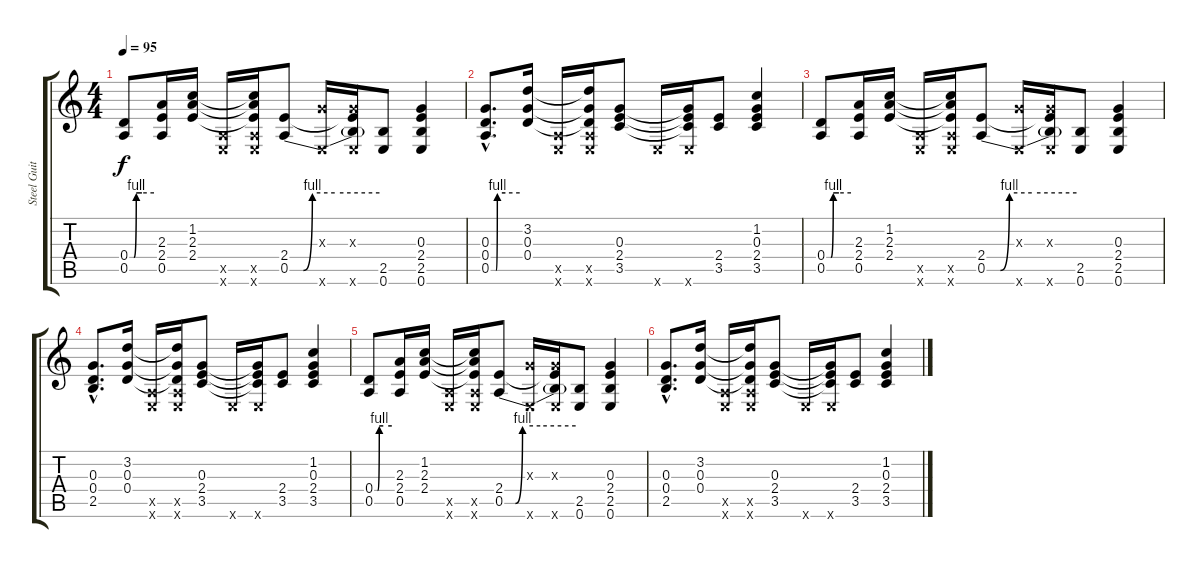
\track ("Steel Guitar (2)" "Steel Guit") {instrument acousticguitarsteel}
\staff {score tabs}
\tuning (E4 B3 G3 D3 A2 E2) {hide}
\ts (4 4)
\tempo 95
\clef g2
\ks c
(0.4{be (custom 0 0 10 0 16 4 30 4 60 4)} 0.5).8{dy f} (2.3 2.4 0.5).16 (1.2 2.3 2.4).16 (0.5{x} 0.6{x}).16 (1.2{t} 2.3{t} 2.4{t} 0.5{x} 0.6{x}).16 (2.4 0.5{be (custom 0 0 9 0 15 4 30 4 60 4)}).8 (0.3{x} 0.6{x}).16 (0.3{x} 2.4{t} 0.5{t} 0.6{x}).16 (2.5 0.6).8 (0.3 2.4 2.5 0.6).4 |
(0.3{hac} 0.4{hac} 0.5{be (custom 0 0 10 0 13 4 30 4 60 4) hac}).8{d} (3.2 0.3 0.4).16 (0.5{x} 0.6{x}).16 (3.2{t} 0.3{t} 0.4{t} 0.5{x} 0.6{x}).16 (0.3 2.4 3.5).8 0.6{x}.16 (0.3{t} 2.4{t} 3.5{t} 0.6{x}).16 (2.4 3.5).8 (1.2 0.3 2.4 3.5).4 |
(0.4{be (custom 0 0 10 0 16 4 30 4 60 4)} 0.5).8 (2.3 2.4 0.5).16 (1.2 2.3 2.4).16 (0.5{x} 0.6{x}).16 (1.2{t} 2.3{t} 2.4{t} 0.5{x} 0.6{x}).16 (2.4 0.5{be (custom 0 0 9 0 15 4 30 4 60 4)}).8 (0.3{x} 0.6{x}).16 (0.3{x} 2.4{t} 0.5{t} 0.6{x}).16 (2.5 0.6).8 (0.3 2.4 2.5 0.6).4 |
(0.3{hac} 0.4{hac} 2.5{hac}).8{d} (3.2 0.3 0.4).16 (0.5{x} 0.6{x}).16 (3.2{t} 0.3{t} 0.4{t} 0.5{x} 0.6{x}).16 (0.3 2.4 3.5).8 0.6{x}.16 (0.3{t} 2.4{t} 3.5{t} 0.6{x}).16 (2.4 3.5).8 (1.2 0.3 2.4 3.5).4 |
(0.4{be (custom 0 0 10 0 16 4 30 4 60 4)} 0.5).8 (2.3 2.4 0.5).16 (1.2 2.3 2.4).16 (0.5{x} 0.6{x}).16 (1.2{t} 2.3{t} 2.4{t} 0.5{x} 0.6{x}).16 (2.4 0.5{be (custom 0 0 9 0 15 4 30 4 60 4)}).8 (0.3{x} 0.6{x}).16 (0.3{x} 2.4{t} 0.5{t} 0.6{x}).16 (2.5 0.6).8 (0.3 2.4 2.5 0.6).4 |
(0.3{hac} 0.4{hac} 2.5{hac}).8{d} (3.2 0.3 0.4).16 (0.5{x} 0.6{x}).16 (3.2{t} 0.3{t} 0.4{t} 0.5{x} 0.6{x}).16 (0.3 2.4 3.5).8 0.6{x}.16 (0.3{t} 2.4{t} 3.5{t} 0.6{x}).16 (2.4 3.5).8 (1.2 0.3 2.4 3.5).4
